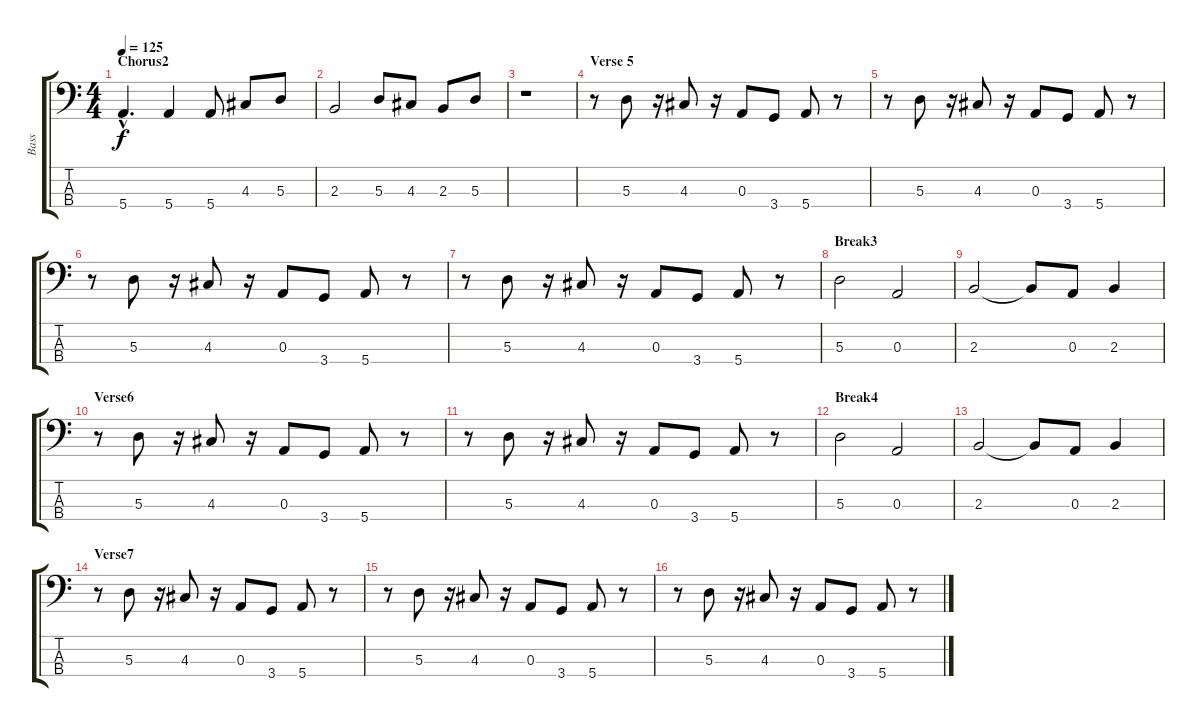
\track ("Bass" "Bass") {instrument electricbassfinger}
\staff {score tabs}
\tuning (G2 D2 A1 E1) {hide}
\ts (4 4)
\section ("" "Chorus2")
\tempo 125
\clef f4
\ks c
5.4{hac}.4{d dy f} 5.4.4 5.4.8 4.3.8 5.3.8 |
2.3.2 5.3.8 4.3.8 2.3.8 5.3.8 |
r.1 |
\section ("" "Verse 5")
r.8 5.3.8 r.16 4.3.8 r.16 0.3.8 3.4.8 5.4.8 r.8 |
r.8 5.3.8 r.16 4.3.8 r.16 0.3.8 3.4.8 5.4.8 r.8 |
r.8 5.3.8 r.16 4.3.8 r.16 0.3.8 3.4.8 5.4.8 r.8 |
r.8 5.3.8 r.16 4.3.8 r.16 0.3.8 3.4.8 5.4.8 r.8 |
\section ("" "Break3")
5.3.2 0.3.2 |
2.3.2 2.3{t}.8 0.3.8 2.3.4 |
\section ("" "Verse6")
r.8 5.3.8 r.16 4.3.8 r.16 0.3.8 3.4.8 5.4.8 r.8 |
r.8 5.3.8 r.16 4.3.8 r.16 0.3.8 3.4.8 5.4.8 r.8 |
\section ("" "Break4")
5.3.2 0.3.2 |
2.3.2 2.3{t}.8 0.3.8 2.3.4 |
\section ("" "Verse7")
r.8 5.3.8 r.16 4.3.8 r.16 0.3.8 3.4.8 5.4.8 r.8 |
r.8 5.3.8 r.16 4.3.8 r.16 0.3.8 3.4.8 5.4.8 r.8 |
r.8 5.3.8 r.16 4.3.8 r.16 0.3.8 3.4.8 5.4.8 r.8
